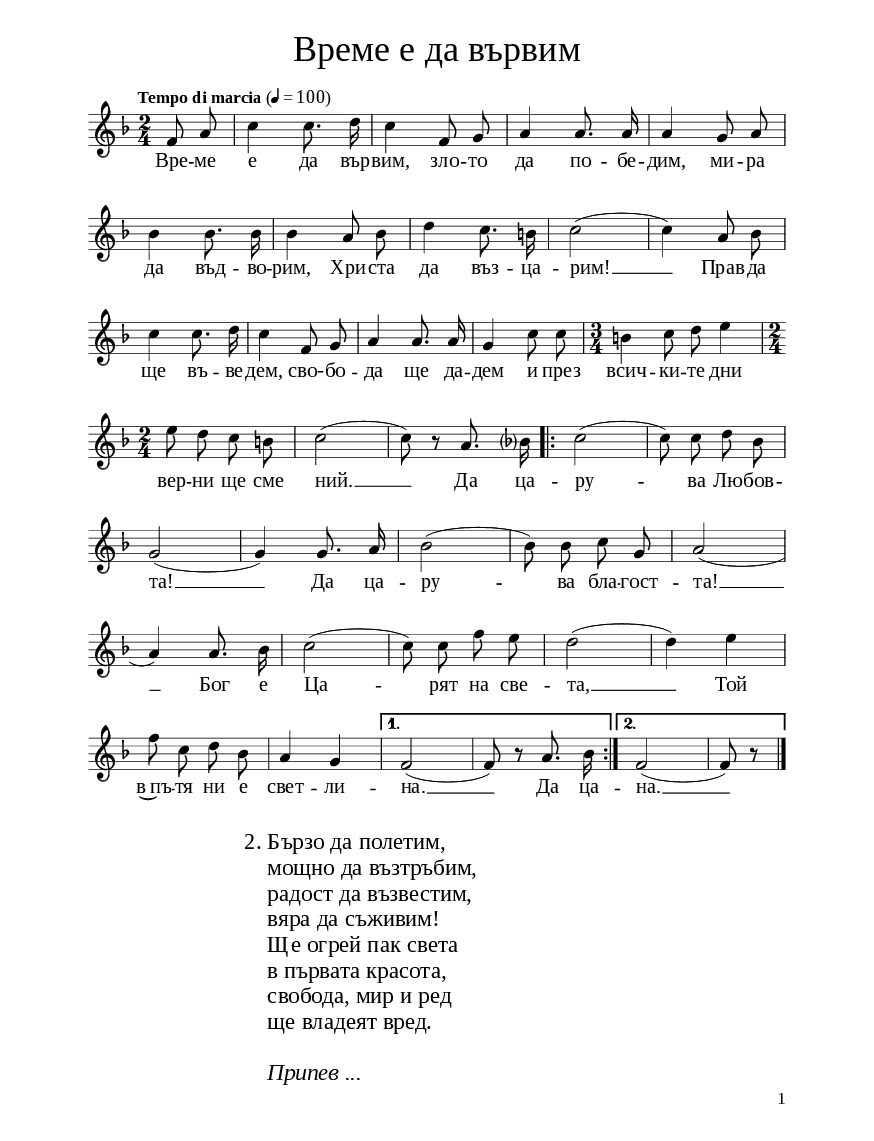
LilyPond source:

\version "2.24.3"

% include paper part and global functions
\include "include/globals.ily"

\bookpart {
  \label #'ref042
  \tocItem \markup "Време е да вървим"
  \include "include/bookpart-paper.ily"
  \score {
    \include "include/score-layout.ily"

    \new Voice \absolute  {
      \clef treble
      \key f \major
      \time 2/4
      \tempoFunc "Tempo di marcia" 4 "100"
      \autoBeamOff
      \partial 4

      f'8 a'8 | c''4 c''8. d''16 |  c''4 f'8 g'8 | a'4 a'8. a'16 | a'4 g'8 a'8  \break

      bes'4 bes'8. bes'16 | bes'4 a'8 bes'8 | d''4 c''8. b'16 | c''2 (| c''4) a'8 bes'8 | \break

      c''4 c''8. d''16 | c''4 f'8 g'8 | a'4 a'8. a'16 | g'4 c''8 c''8 | \time 3/4 b'4 c''8 d''8 e''4| \break


      \time 2/4 e''8 d''8 c''8 b'8 | c''2 (| c''8) r8 a'8. bes'?16 | \repeat volta 2 {
        c''2 (| c''8) c''8 d''8 bes'8  |\break

        g'2 (| g'4 ) g'8. a'16| bes'2 ( |  bes'8 ) bes'8 c''8 g'8|   a'2 ( | \break

        a'4 ) a'8. bes'16| c''2 ( | c''8 ) c''8 f''8 e''8 | d''2 (|d''4 ) e''4 \break

        f''8 c''8 d''8 bes'8 | a'4 g'4 |
      } \alternative { { f'2 ( | f'8 ) r8 a'8. bes'16 | } { f'2 (| f' 8 ) r8 \bar "|." \break } }

    }

    \addlyrics {
      Вре -- ме е да вър -- вим, зло -- то да по -- бе -- дим, ми -- ра
      да въд -- во -- рим, Хри -- ста да въз -- ца -- рим! __   Прав -- да
      ще въ -- ве -- дем, "сво-" -- бо -- да ще да -- дем и през всич -- ки -- те
      дни вер -- ни ще сме ний. __  Да ца -- ру -- ва Лю -- бов -- та! __
      Да ца -- ру -- ва бла -- гост -- та! __
      Бог е Ца -- рят на све -- та, __  Той в~пъ -- тя ни е свет -- ли  -- на. __ Да ца -- на. __
    }

    \header {
      title = \titleFunc #'ref_desc_1 "Време е да вървим" "Vreme e da vărvim"
    }

    \midi{}

  } % score

  \markup \empty-one

  \markup \abs-fontsize #11 {
    \hspace #20
    \override #`(baseline-skip . ,bgCoupletBaselineSkip)
    \column {

      \line { 2. Бързо да полетим, }
      \line {   "   " мощно да възтръбим, }
      \line {   "   " радост да възвестим,  }
      \line {   "   " вяра да съживим! }
      \line {  "   " Ще огрей пак света }
      \line {   "   " в първата красота, }
      \line {   "   " свобода, мир и ред  }
      \line {   "   " ще владеят вред. }
      \line { "   " }
      \line { "   " \italic {Припев ... } }
    }

  } % markup





} % bookpart
